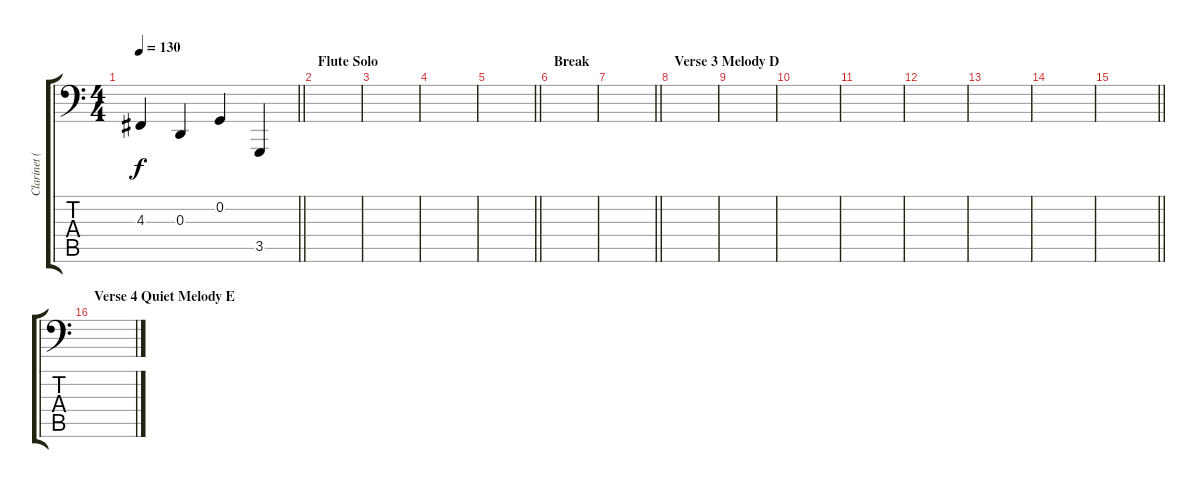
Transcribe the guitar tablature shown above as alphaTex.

\track ("Clarinet (Melody 1)" "Clarinet (") {instrument clarinet}
\staff {score tabs}
\tuning (C3 G2 D2 A1 E1 B0) {hide}
\ts (4 4)
\tempo 130
\clef f4
\barLineRight lightlight
\ks c
4.3.4{dy f} 0.3.4 0.2.4 3.5.4 |
\section ("" "Flute Solo ")
|
|
|
\barLineRight lightlight
|
\section ("" "Break")
|
\barLineRight lightlight
|
\section ("" "Verse 3 Melody D")
|
|
|
|
|
|
|
\barLineRight lightlight
|
\section ("" "Verse 4 Quiet Melody E")
